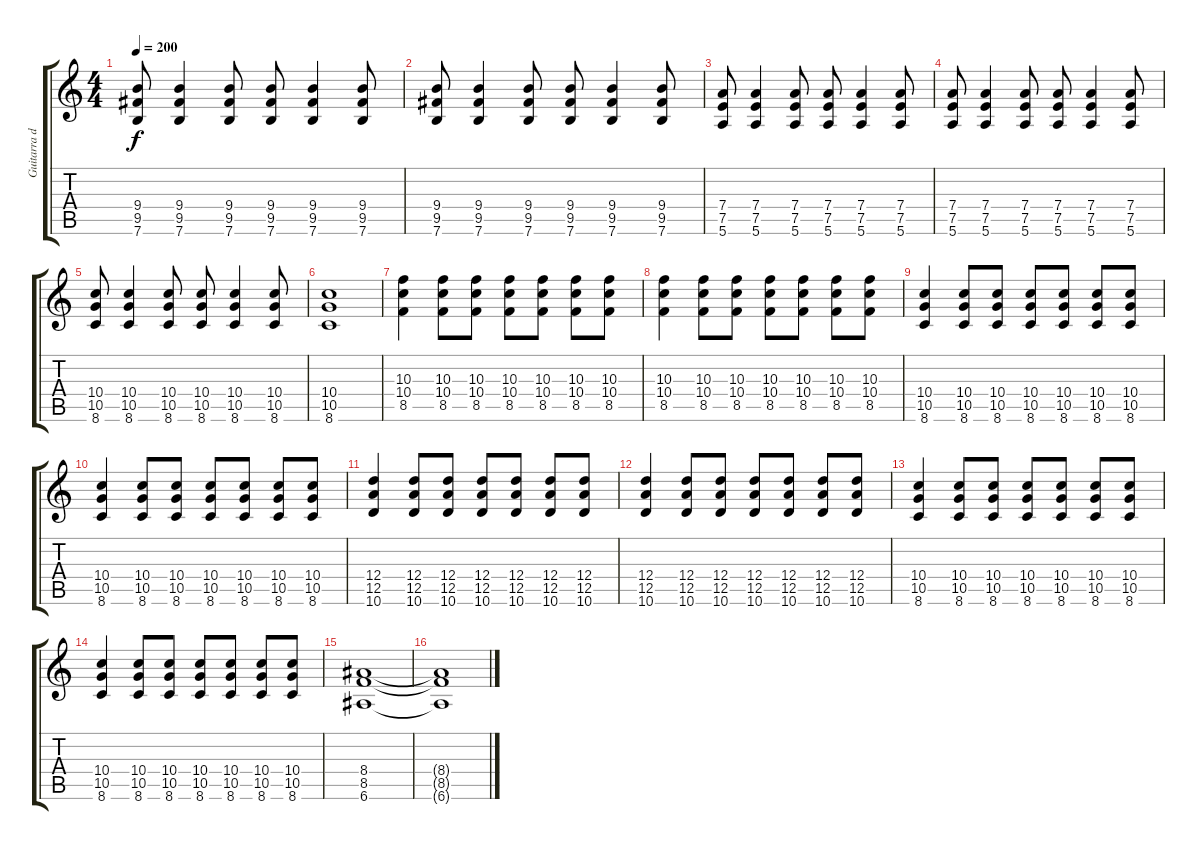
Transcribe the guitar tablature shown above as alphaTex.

\track ("Guitarra de Acompañamiento" "Guitarra d") {mute instrument distortionguitar}
\staff {score tabs}
\tuning (E4 B3 G3 D3 A2 E2) {hide}
\ts (4 4)
\tempo 200
\clef g2
\ks c
(9.4 9.5 7.6).8{dy f} (9.4 9.5 7.6).4 (9.4 9.5 7.6).8 (9.4 9.5 7.6).8 (9.4 9.5 7.6).4 (9.4 9.5 7.6).8 |
(9.4 9.5 7.6).8 (9.4 9.5 7.6).4 (9.4 9.5 7.6).8 (9.4 9.5 7.6).8 (9.4 9.5 7.6).4 (9.4 9.5 7.6).8 |
(7.4 7.5 5.6).8 (7.4 7.5 5.6).4 (7.4 7.5 5.6).8 (7.4 7.5 5.6).8 (7.4 7.5 5.6).4 (7.4 7.5 5.6).8 |
(7.4 7.5 5.6).8 (7.4 7.5 5.6).4 (7.4 7.5 5.6).8 (7.4 7.5 5.6).8 (7.4 7.5 5.6).4 (7.4 7.5 5.6).8 |
(10.4 10.5 8.6).8 (10.4 10.5 8.6).4 (10.4 10.5 8.6).8 (10.4 10.5 8.6).8 (10.4 10.5 8.6).4 (10.4 10.5 8.6).8 |
(10.4 10.5 8.6).1 |
(10.3 10.4 8.5).4 (10.3 10.4 8.5).8 (10.3 10.4 8.5).8 (10.3 10.4 8.5).8 (10.3 10.4 8.5).8 (10.3 10.4 8.5).8 (10.3 10.4 8.5).8 |
(10.3 10.4 8.5).4 (10.3 10.4 8.5).8 (10.3 10.4 8.5).8 (10.3 10.4 8.5).8 (10.3 10.4 8.5).8 (10.3 10.4 8.5).8 (10.3 10.4 8.5).8 |
(10.4 10.5 8.6).4 (10.4 10.5 8.6).8 (10.4 10.5 8.6).8 (10.4 10.5 8.6).8 (10.4 10.5 8.6).8 (10.4 10.5 8.6).8 (10.4 10.5 8.6).8 |
(10.4 10.5 8.6).4 (10.4 10.5 8.6).8 (10.4 10.5 8.6).8 (10.4 10.5 8.6).8 (10.4 10.5 8.6).8 (10.4 10.5 8.6).8 (10.4 10.5 8.6).8 |
(12.4 12.5 10.6).4 (12.4 12.5 10.6).8 (12.4 12.5 10.6).8 (12.4 12.5 10.6).8 (12.4 12.5 10.6).8 (12.4 12.5 10.6).8 (12.4 12.5 10.6).8 |
(12.4 12.5 10.6).4 (12.4 12.5 10.6).8 (12.4 12.5 10.6).8 (12.4 12.5 10.6).8 (12.4 12.5 10.6).8 (12.4 12.5 10.6).8 (12.4 12.5 10.6).8 |
(10.4 10.5 8.6).4 (10.4 10.5 8.6).8 (10.4 10.5 8.6).8 (10.4 10.5 8.6).8 (10.4 10.5 8.6).8 (10.4 10.5 8.6).8 (10.4 10.5 8.6).8 |
(10.4 10.5 8.6).4 (10.4 10.5 8.6).8 (10.4 10.5 8.6).8 (10.4 10.5 8.6).8 (10.4 10.5 8.6).8 (10.4 10.5 8.6).8 (10.4 10.5 8.6).8 |
(8.4 8.5 6.6).1 |
(8.4{t} 8.5{t} 6.6{t}).1
